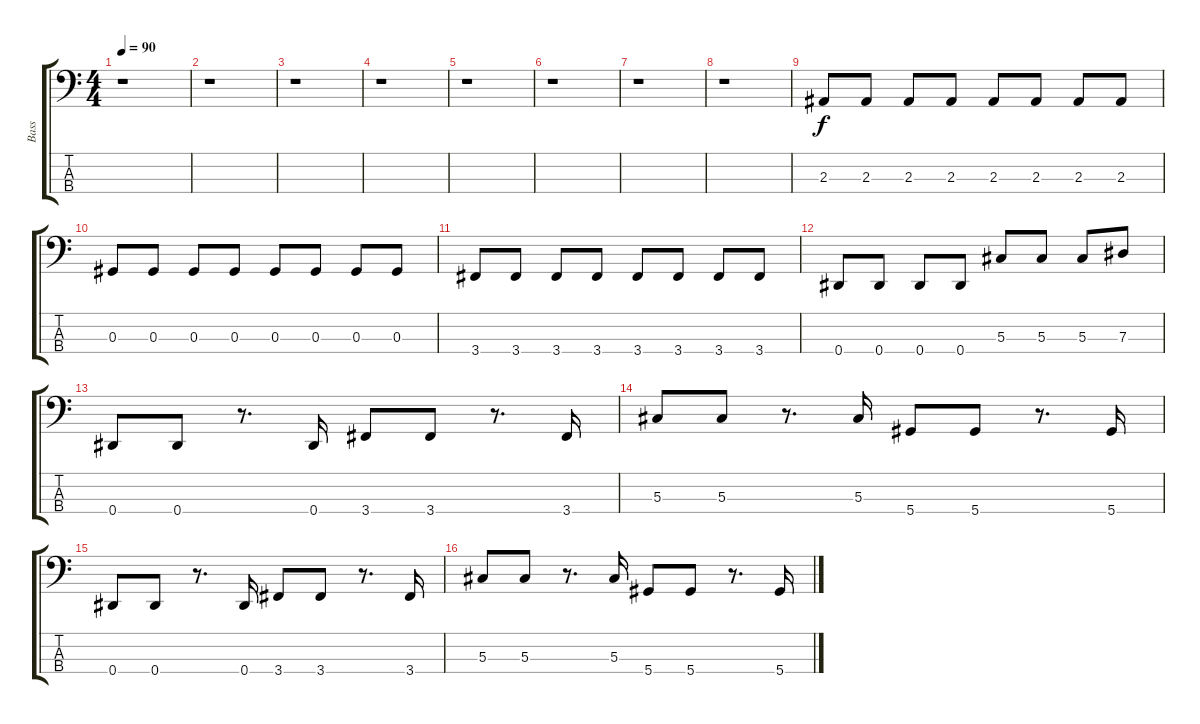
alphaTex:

\track ("Bass" "Bass") {instrument electricbassfinger}
\staff {score tabs}
\tuning (Gb2 Db2 Ab1 Eb1) {hide}
\ts (4 4)
\tempo 90
\clef f4
\ks c
r.1{dy f instrument electricbassfinger} |
r.1 |
r.1 |
r.1 |
r.1 |
r.1 |
r.1 |
r.1 |
2.3.8 2.3.8 2.3.8 2.3.8 2.3.8 2.3.8 2.3.8 2.3.8 |
0.3.8 0.3.8 0.3.8 0.3.8 0.3.8 0.3.8 0.3.8 0.3.8 |
3.4.8 3.4.8 3.4.8 3.4.8 3.4.8 3.4.8 3.4.8 3.4.8 |
0.4.8 0.4.8 0.4.8 0.4.8 5.3.8 5.3.8 5.3.8 7.3.8 |
0.4.8 0.4.8 r.8{d} 0.4.16 3.4.8 3.4.8 r.8{d} 3.4.16 |
5.3.8 5.3.8 r.8{d} 5.3.16 5.4.8 5.4.8 r.8{d} 5.4.16 |
0.4.8 0.4.8 r.8{d} 0.4.16 3.4.8 3.4.8 r.8{d} 3.4.16 |
5.3.8 5.3.8 r.8{d} 5.3.16 5.4.8 5.4.8 r.8{d} 5.4.16
